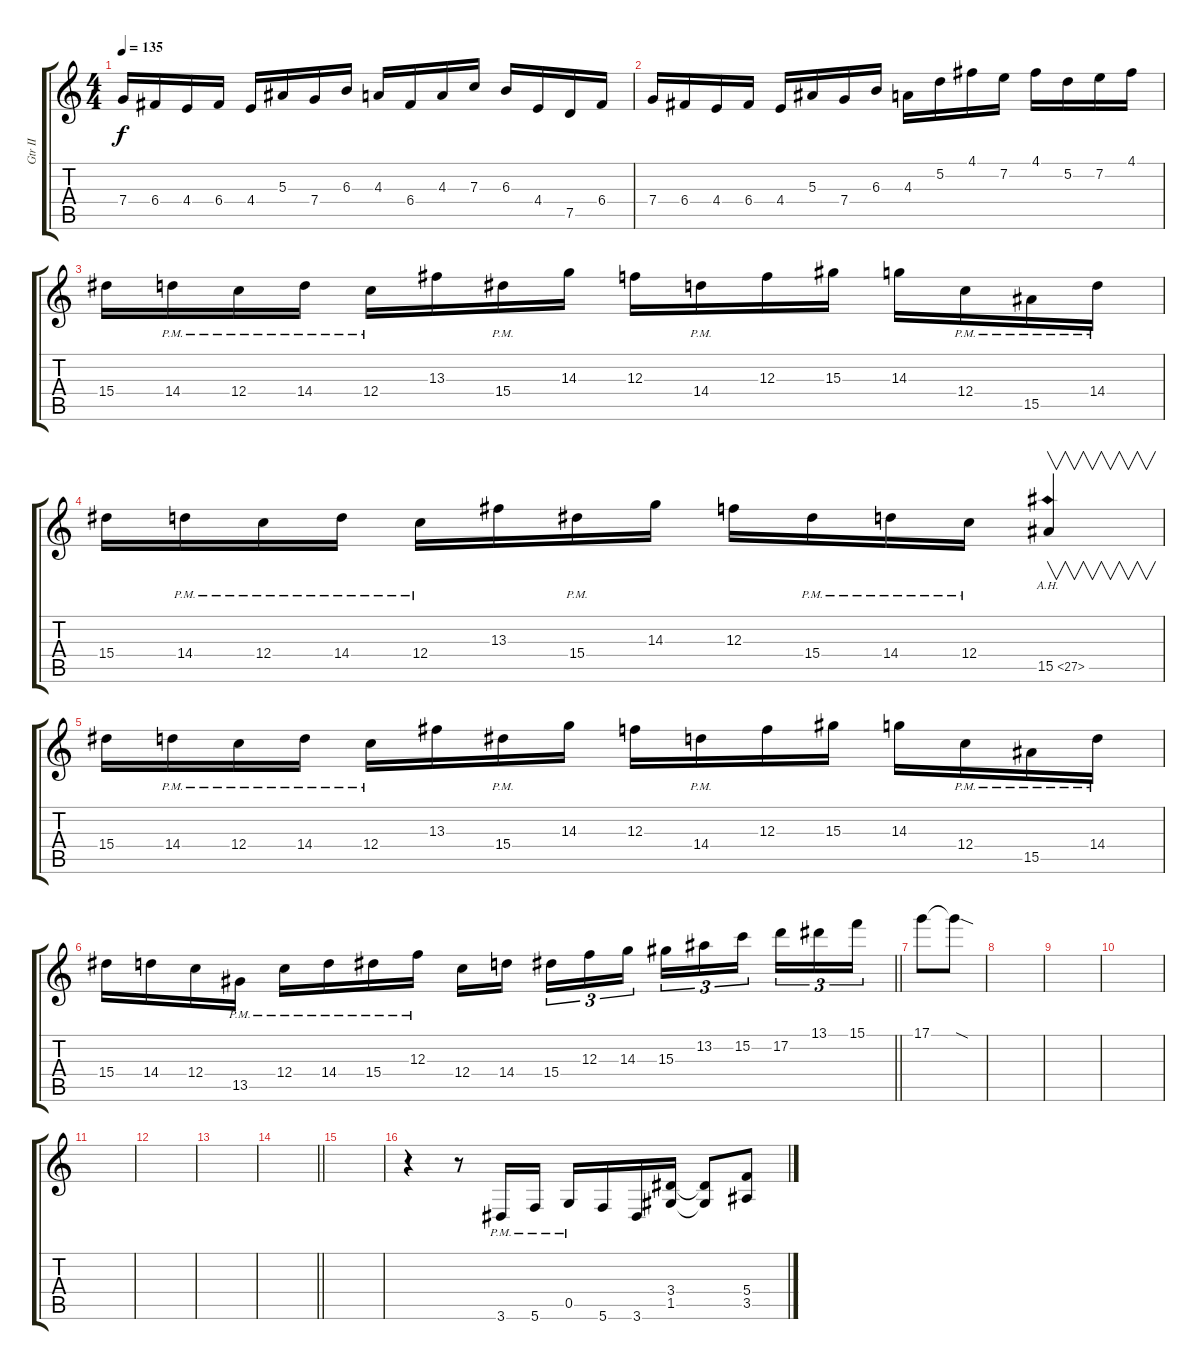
\track ("Gtr II" "Gtr II") {instrument overdrivenguitar}
\staff {score tabs}
\tuning (D4 A3 F3 C3 G2 C2) {hide}
\ts (4 4)
\tempo 135
\clef g2
\ks c
7.4.16{dy f} 6.4.16 4.4.16 6.4.16 4.4.16 5.3.16 7.4.16 6.3.16 4.3.16 6.4.16 4.3.16 7.3.16 6.3.16 4.4.16 7.5.16 6.4.16 |
7.4.16 6.4.16 4.4.16 6.4.16 4.4.16 5.3.16 7.4.16 6.3.16 4.3.16 5.2.16 4.1.16 7.2.16 4.1.16 5.2.16 7.2.16 4.1.16 |
15.4.16 14.4{pm}.16 12.4{pm}.16 14.4{pm}.16 12.4{pm}.16 13.3.16 15.4{pm}.16 14.3.16 12.3.16 14.4{pm}.16 12.3.16 15.3.16 14.3.16 12.4{pm}.16 15.5{pm}.16 14.4{pm}.16 |
15.4.16 14.4{pm}.16 12.4{pm}.16 14.4{pm}.16 12.4{pm}.16 13.3.16 15.4{pm}.16 14.3.16 12.3.16 15.4{pm}.16 14.4{pm}.16 12.4{pm}.16 15.5{ah 12}.4{v} |
15.4.16 14.4{pm}.16 12.4{pm}.16 14.4{pm}.16 12.4{pm}.16 13.3.16 15.4{pm}.16 14.3.16 12.3.16 14.4{pm}.16 12.3.16 15.3.16 14.3.16 12.4{pm}.16 15.5{pm}.16 14.4{pm}.16 |
\barLineRight lightlight
15.4.16 14.4.16 12.4.16 13.5{pm}.16 12.4{pm}.16 14.4{pm}.16 15.4{pm}.16 12.3{pm}.16 12.4.16 14.4.16{beam splitsecondary} 15.4.16{tu (3 2)} 12.3.16{tu (3 2)} 14.3.16{tu (3 2)} 15.3.16{tu (3 2)} 13.2.16{tu (3 2)} 15.2.16{tu (3 2) beam splitsecondary} 17.2.16{tu (3 2)} 13.1.16{tu (3 2)} 15.1.16{tu (3 2)} |
17.1.8 17.1{sod t}.8 |
|
|
|
|
|
|
\barLineRight lightlight
|
|
r.4 r.8 3.6{pm}.16 5.6{pm}.16 0.5{pm}.16 5.6.16 3.6.16 (3.4 1.5).16 (3.4{t} 1.5{t}).8 (5.4 3.5).8
